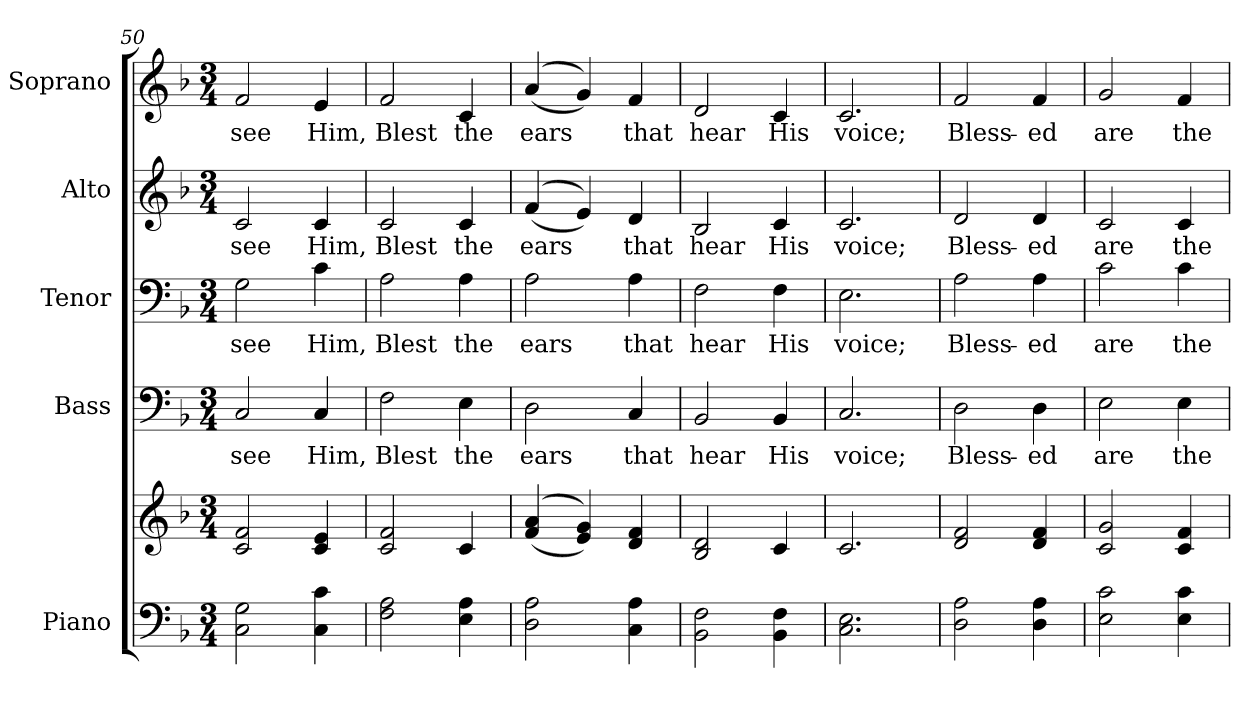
**kern	**kern	**kern	**text	**kern	**text	**kern	**text	**kern	**text
*part5	*part5	*part4	*part4	*part3	*part3	*part2	*part2	*part1	*part1
*staff6	*staff5	*staff4	*staff4	*staff3	*staff3	*staff2	*staff2	*staff1	*staff1
*I"Piano	*	*I"Bass	*	*I"Tenor	*	*I"Alto	*	*I"Soprano	*
*I'Pno.	*	*I'B.	*	*I'T.	*	*I'A.	*	*I'S.	*
!!LO:PB:g=z
*clefF4	*clefG2	*clefF4	*	*clefF4	*	*clefG2	*	*clefG2	*
*k[b-]	*k[b-]	*k[b-]	*	*k[b-]	*	*k[b-]	*	*k[b-]	*
*F:	*F:	*F:	*	*F:	*	*F:	*	*F:	*
*M3/4	*M3/4	*M3/4	*	*M3/4	*	*M3/4	*	*M3/4	*
=50	=50	=50	=50	=50	=50	=50	=50	=50	=50
!	!	!	!LO:LY:b:color=#000000	!	!	!	!	!	!
!	!	!	!	!	!LO:LY:b:color=#000000	!	!	!	!
!	!	!	!	!	!	!	!LO:LY:b:color=#000000	!	!
!	!	!	!	!	!	!	!	!	!LO:LY:b:color=#000000
2Ci\ 2Gi	2ci/ 2fi	2Ci/	see	2Gi\	see	2ci/	see	2fi/	see
!	!	!	!LO:LY:b:color=#000000	!	!	!	!	!	!
!	!	!	!	!	!LO:LY:b:color=#000000	!	!	!	!
!	!	!	!	!	!	!	!LO:LY:b:color=#000000	!	!
!	!	!	!	!	!	!	!	!	!LO:LY:b:color=#000000
4Ci\ 4ci	4ci/ 4ei	4Ci/	Him,	4ci\	Him,	4ci/	Him,	4ei/	Him,
=51	=51	=51	=51	=51	=51	=51	=51	=51	=51
!	!	!	!LO:LY:b:color=#000000	!	!	!	!	!	!
!	!	!	!	!	!LO:LY:b:color=#000000	!	!	!	!
!	!	!	!	!	!	!	!LO:LY:b:color=#000000	!	!
!	!	!	!	!	!	!	!	!	!LO:LY:b:color=#000000
2Fi\ 2Ai	2ci/ 2fi	2Fi\	Blest	2Ai\	Blest	2ci/	Blest	2fi/	Blest
!	!	!	!LO:LY:b:color=#000000	!	!	!	!	!	!
!	!	!	!	!	!LO:LY:b:color=#000000	!	!	!	!
!	!	!	!	!	!	!	!LO:LY:b:color=#000000	!	!
!	!	!	!	!	!	!	!	!	!LO:LY:b:color=#000000
4Ei\ 4Ai	4ci/	4Ei\	the	4Ai\	the	4ci/	the	4ci/	the
=52	=52	=52	=52	=52	=52	=52	=52	=52	=52
!	!	!	!LO:LY:b:color=#000000	!	!	!	!	!	!
!	!	!	!	!	!LO:LY:b:color=#000000	!	!	!	!
!	!	!	!	!	!	!	!LO:LY:b:color=#000000	!	!
!	!	!	!	!	!	!	!	!	!LO:LY:b:color=#000000
2Di\ 2Ai	((4fi/ 4ai	2Di\	ears	2Ai\	ears	((4fi/	ears	((4ai/	ears
.	4ei/ 4gi))	.	.	.	.	4ei/))	.	4gi/))	.
!	!	!	!LO:LY:b:color=#000000	!	!	!	!	!	!
!	!	!	!	!	!LO:LY:b:color=#000000	!	!	!	!
!	!	!	!	!	!	!	!LO:LY:b:color=#000000	!	!
!	!	!	!	!	!	!	!	!	!LO:LY:b:color=#000000
4Ci\ 4Ai	4di/ 4fi	4Ci/	that	4Ai\	that	4di/	that	4fi/	that
!!LO:PB:g=z
=53	=53	=53	=53	=53	=53	=53	=53	=53	=53
!	!	!	!LO:LY:b:color=#000000	!	!	!	!	!	!
!	!	!	!	!	!LO:LY:b:color=#000000	!	!	!	!
!	!	!	!	!	!	!	!LO:LY:b:color=#000000	!	!
!	!	!	!	!	!	!	!	!	!LO:LY:b:color=#000000
2BB-i\ 2Fi	2B-i/ 2di	2BB-i/	hear	2Fi\	hear	2B-i/	hear	2di/	hear
!	!	!	!LO:LY:b:color=#000000	!	!	!	!	!	!
!	!	!	!	!	!LO:LY:b:color=#000000	!	!	!	!
!	!	!	!	!	!	!	!LO:LY:b:color=#000000	!	!
!	!	!	!	!	!	!	!	!	!LO:LY:b:color=#000000
4BB-i\ 4Fi	4ci/	4BB-i/	His	4Fi\	His	4ci/	His	4ci/	His
=54	=54	=54	=54	=54	=54	=54	=54	=54	=54
!	!	!	!LO:LY:b:color=#000000	!	!	!	!	!	!
!	!	!	!	!	!LO:LY:b:color=#000000	!	!	!	!
!	!	!	!	!	!	!	!LO:LY:b:color=#000000	!	!
!	!	!	!	!	!	!	!	!	!LO:LY:b:color=#000000
2.Ci\ 2.Ei	2.ci/	2.Ci/	voice;	2.Ei\	voice;	2.ci/	voice;	2.ci/	voice;
=55	=55	=55	=55	=55	=55	=55	=55	=55	=55
!	!	!	!LO:LY:b:color=#000000	!	!	!	!	!	!
!	!	!	!	!	!LO:LY:b:color=#000000	!	!	!	!
!	!	!	!	!	!	!	!LO:LY:b:color=#000000	!	!
!	!	!	!	!	!	!	!	!	!LO:LY:b:color=#000000
2Di\ 2Ai	2di/ 2fi	2Di\	Bless-	2Ai\	Bless-	2di/	Bless-	2fi/	Bless-
!	!	!	!LO:LY:b:color=#000000	!	!	!	!	!	!
!	!	!	!	!	!LO:LY:b:color=#000000	!	!	!	!
!	!	!	!	!	!	!	!LO:LY:b:color=#000000	!	!
!	!	!	!	!	!	!	!	!	!LO:LY:b:color=#000000
4Di\ 4Ai	4di/ 4fi	4Di\	-ed	4Ai\	-ed	4di/	-ed	4fi/	-ed
!!LO:PB:g=z
=56	=56	=56	=56	=56	=56	=56	=56	=56	=56
!	!	!	!LO:LY:b:color=#000000	!	!	!	!	!	!
!	!	!	!	!	!LO:LY:b:color=#000000	!	!	!	!
!	!	!	!	!	!	!	!LO:LY:b:color=#000000	!	!
!	!	!	!	!	!	!	!	!	!LO:LY:b:color=#000000
2Ei\ 2ci	2ci/ 2gi	2Ei\	are	2ci\	are	2ci/	are	2gi/	are
!	!	!	!LO:LY:b:color=#000000	!	!	!	!	!	!
!	!	!	!	!	!LO:LY:b:color=#000000	!	!	!	!
!	!	!	!	!	!	!	!LO:LY:b:color=#000000	!	!
!	!	!	!	!	!	!	!	!	!LO:LY:b:color=#000000
4Ei\ 4ci	4ci/ 4fi	4Ei\	the	4ci\	the	4ci/	the	4fi/	the
=	=	=	=	=	=	=	=	=	=
*-	*-	*-	*-	*-	*-	*-	*-	*-	*-
